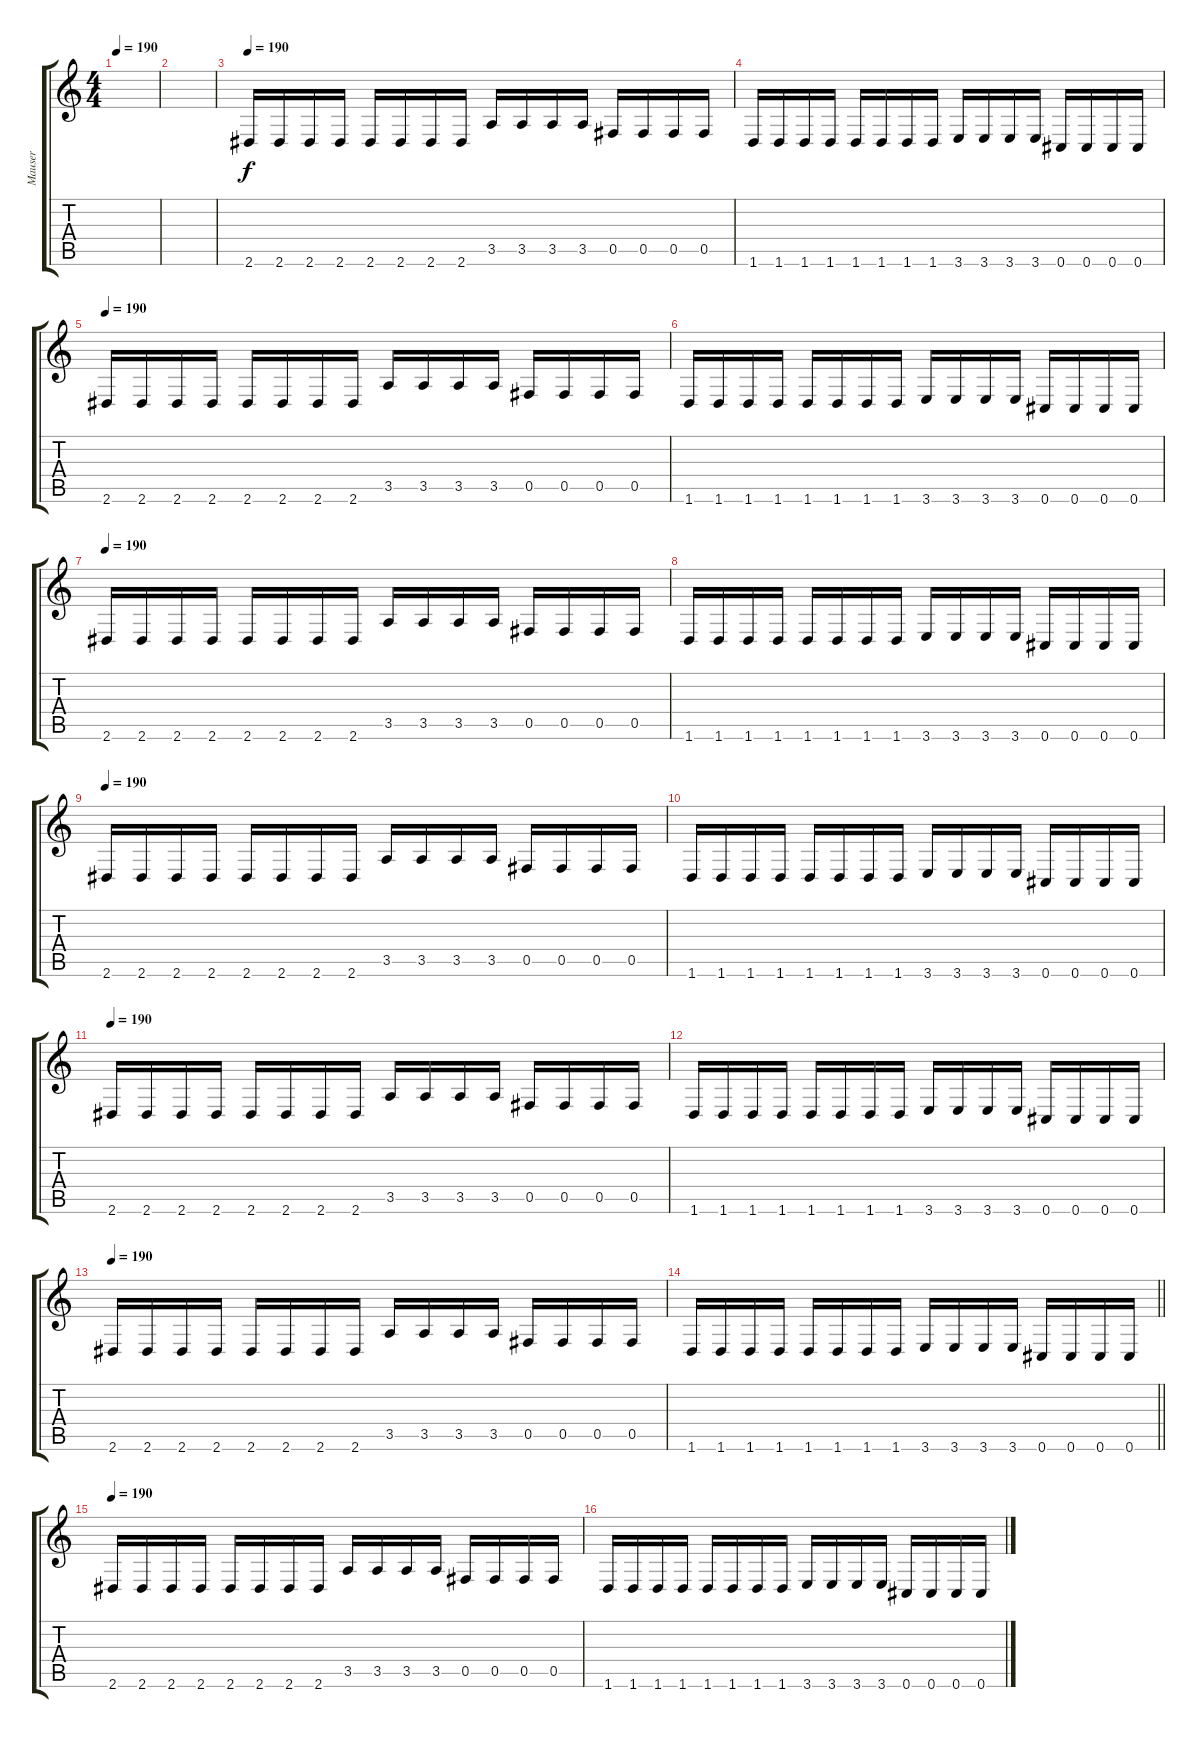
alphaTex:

\track ("Mauser" "Mauser") {instrument distortionguitar}
\staff {score tabs}
\tuning (Db4 Ab3 E3 B2 Gb2 Db2) {hide}
\ts (4 4)
\tempo 190
\clef g2
\ks c
|
|
\tempo 190
2.6.16 2.6.16 2.6.16 2.6.16 2.6.16 2.6.16 2.6.16 2.6.16 3.5.16 3.5.16 3.5.16 3.5.16 0.5.16 0.5.16 0.5.16 0.5.16 |
1.6.16 1.6.16 1.6.16 1.6.16 1.6.16 1.6.16 1.6.16 1.6.16 3.6.16 3.6.16 3.6.16 3.6.16 0.6.16 0.6.16 0.6.16 0.6.16 |
\tempo 190
2.6.16 2.6.16 2.6.16 2.6.16 2.6.16 2.6.16 2.6.16 2.6.16 3.5.16 3.5.16 3.5.16 3.5.16 0.5.16 0.5.16 0.5.16 0.5.16 |
1.6.16 1.6.16 1.6.16 1.6.16 1.6.16 1.6.16 1.6.16 1.6.16 3.6.16 3.6.16 3.6.16 3.6.16 0.6.16 0.6.16 0.6.16 0.6.16 |
\tempo 190
2.6.16 2.6.16 2.6.16 2.6.16 2.6.16 2.6.16 2.6.16 2.6.16 3.5.16 3.5.16 3.5.16 3.5.16 0.5.16 0.5.16 0.5.16 0.5.16 |
1.6.16 1.6.16 1.6.16 1.6.16 1.6.16 1.6.16 1.6.16 1.6.16 3.6.16 3.6.16 3.6.16 3.6.16 0.6.16 0.6.16 0.6.16 0.6.16 |
\tempo 190
2.6.16 2.6.16 2.6.16 2.6.16 2.6.16 2.6.16 2.6.16 2.6.16 3.5.16 3.5.16 3.5.16 3.5.16 0.5.16 0.5.16 0.5.16 0.5.16 |
1.6.16 1.6.16 1.6.16 1.6.16 1.6.16 1.6.16 1.6.16 1.6.16 3.6.16 3.6.16 3.6.16 3.6.16 0.6.16 0.6.16 0.6.16 0.6.16 |
\tempo 190
2.6.16 2.6.16 2.6.16 2.6.16 2.6.16 2.6.16 2.6.16 2.6.16 3.5.16 3.5.16 3.5.16 3.5.16 0.5.16 0.5.16 0.5.16 0.5.16 |
1.6.16 1.6.16 1.6.16 1.6.16 1.6.16 1.6.16 1.6.16 1.6.16 3.6.16 3.6.16 3.6.16 3.6.16 0.6.16 0.6.16 0.6.16 0.6.16 |
\tempo 190
2.6.16 2.6.16 2.6.16 2.6.16 2.6.16 2.6.16 2.6.16 2.6.16 3.5.16 3.5.16 3.5.16 3.5.16 0.5.16 0.5.16 0.5.16 0.5.16 |
\barLineRight lightlight
1.6.16 1.6.16 1.6.16 1.6.16 1.6.16 1.6.16 1.6.16 1.6.16 3.6.16 3.6.16 3.6.16 3.6.16 0.6.16 0.6.16 0.6.16 0.6.16 |
\tempo 190
2.6.16 2.6.16 2.6.16 2.6.16 2.6.16 2.6.16 2.6.16 2.6.16 3.5.16 3.5.16 3.5.16 3.5.16 0.5.16 0.5.16 0.5.16 0.5.16 |
1.6.16 1.6.16 1.6.16 1.6.16 1.6.16 1.6.16 1.6.16 1.6.16 3.6.16 3.6.16 3.6.16 3.6.16 0.6.16 0.6.16 0.6.16 0.6.16
